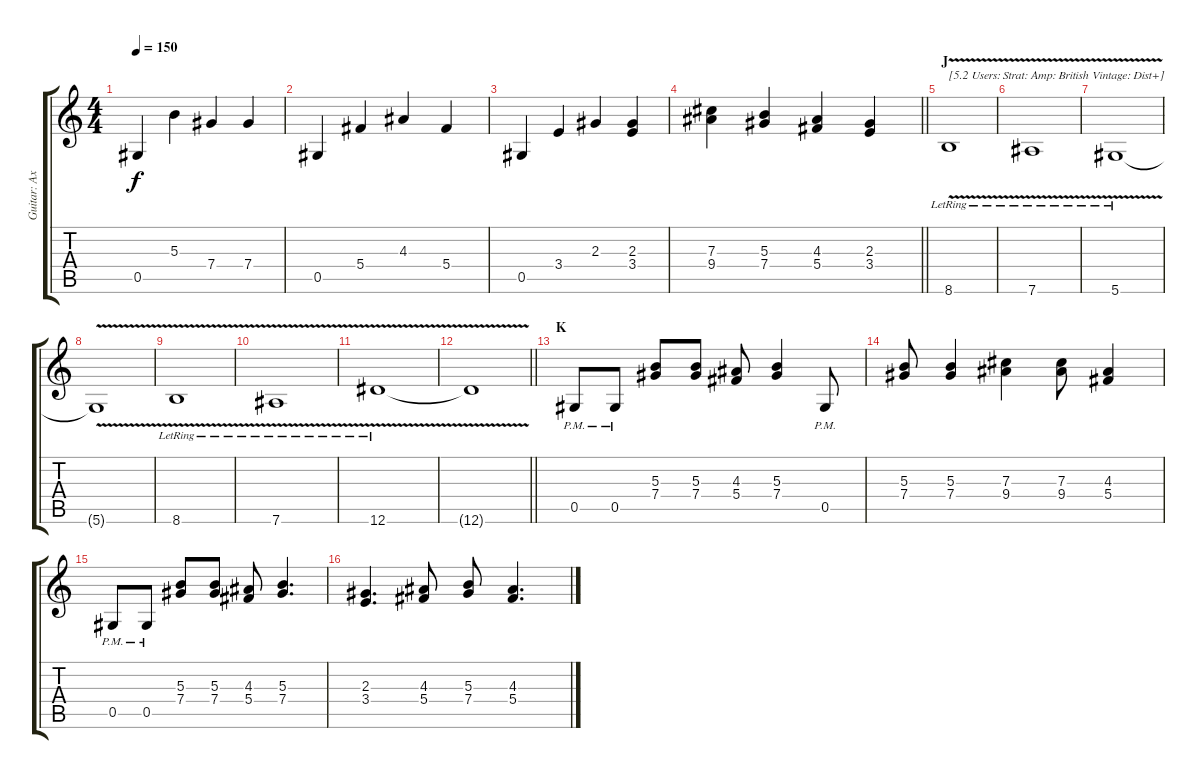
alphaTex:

\track ("Guitar: Axel" "Guitar: Ax") {instrument distortionguitar}
\staff {score tabs}
\tuning (Eb4 Bb3 Gb3 Db3 Ab2 Eb2) {hide}
\ts (4 4)
\tempo 150
\clef g2
\ks c
0.5.4{dy f} 5.3.4 7.4.4 7.4.4 |
0.5.4 5.4.4 4.3.4 5.4.4 |
0.5.4 3.4.4 2.3.4 (2.3 3.4).4 |
\barLineRight lightlight
(7.3 9.4).4 (5.3 7.4).4 (4.3 5.4).4 (2.3 3.4).4 |
\section ("" "J")
8.6{v lr}.1{txt "[5.2 Users: Strat: Amp: British Vintage: Dist+]" volume 13 balance 8 instrument distortionguitar} |
7.6{v lr}.1 |
5.6{v lr}.1 |
5.6{t}.1 |
8.6{v lr}.1 |
7.6{v lr}.1 |
12.6{v lr}.1 |
\barLineRight lightlight
12.6{t}.1 |
\section ("" "K")
0.5{pm}.8 0.5{pm}.8 (5.3 7.4).8 (5.3 7.4).8 (4.3 5.4).8 (5.3 7.4).4 0.5{pm}.8 |
(5.3 7.4).8 (5.3 7.4).4 (7.3 9.4).4 (7.3 9.4).8 (4.3 5.4).4 |
0.5{pm}.8 0.5{pm}.8 (5.3 7.4).8 (5.3 7.4).8 (4.3 5.4).8 (5.3 7.4).4{d} |
(2.3 3.4).4{d} (4.3 5.4).8 (5.3 7.4).8 (4.3 5.4).4{d}
